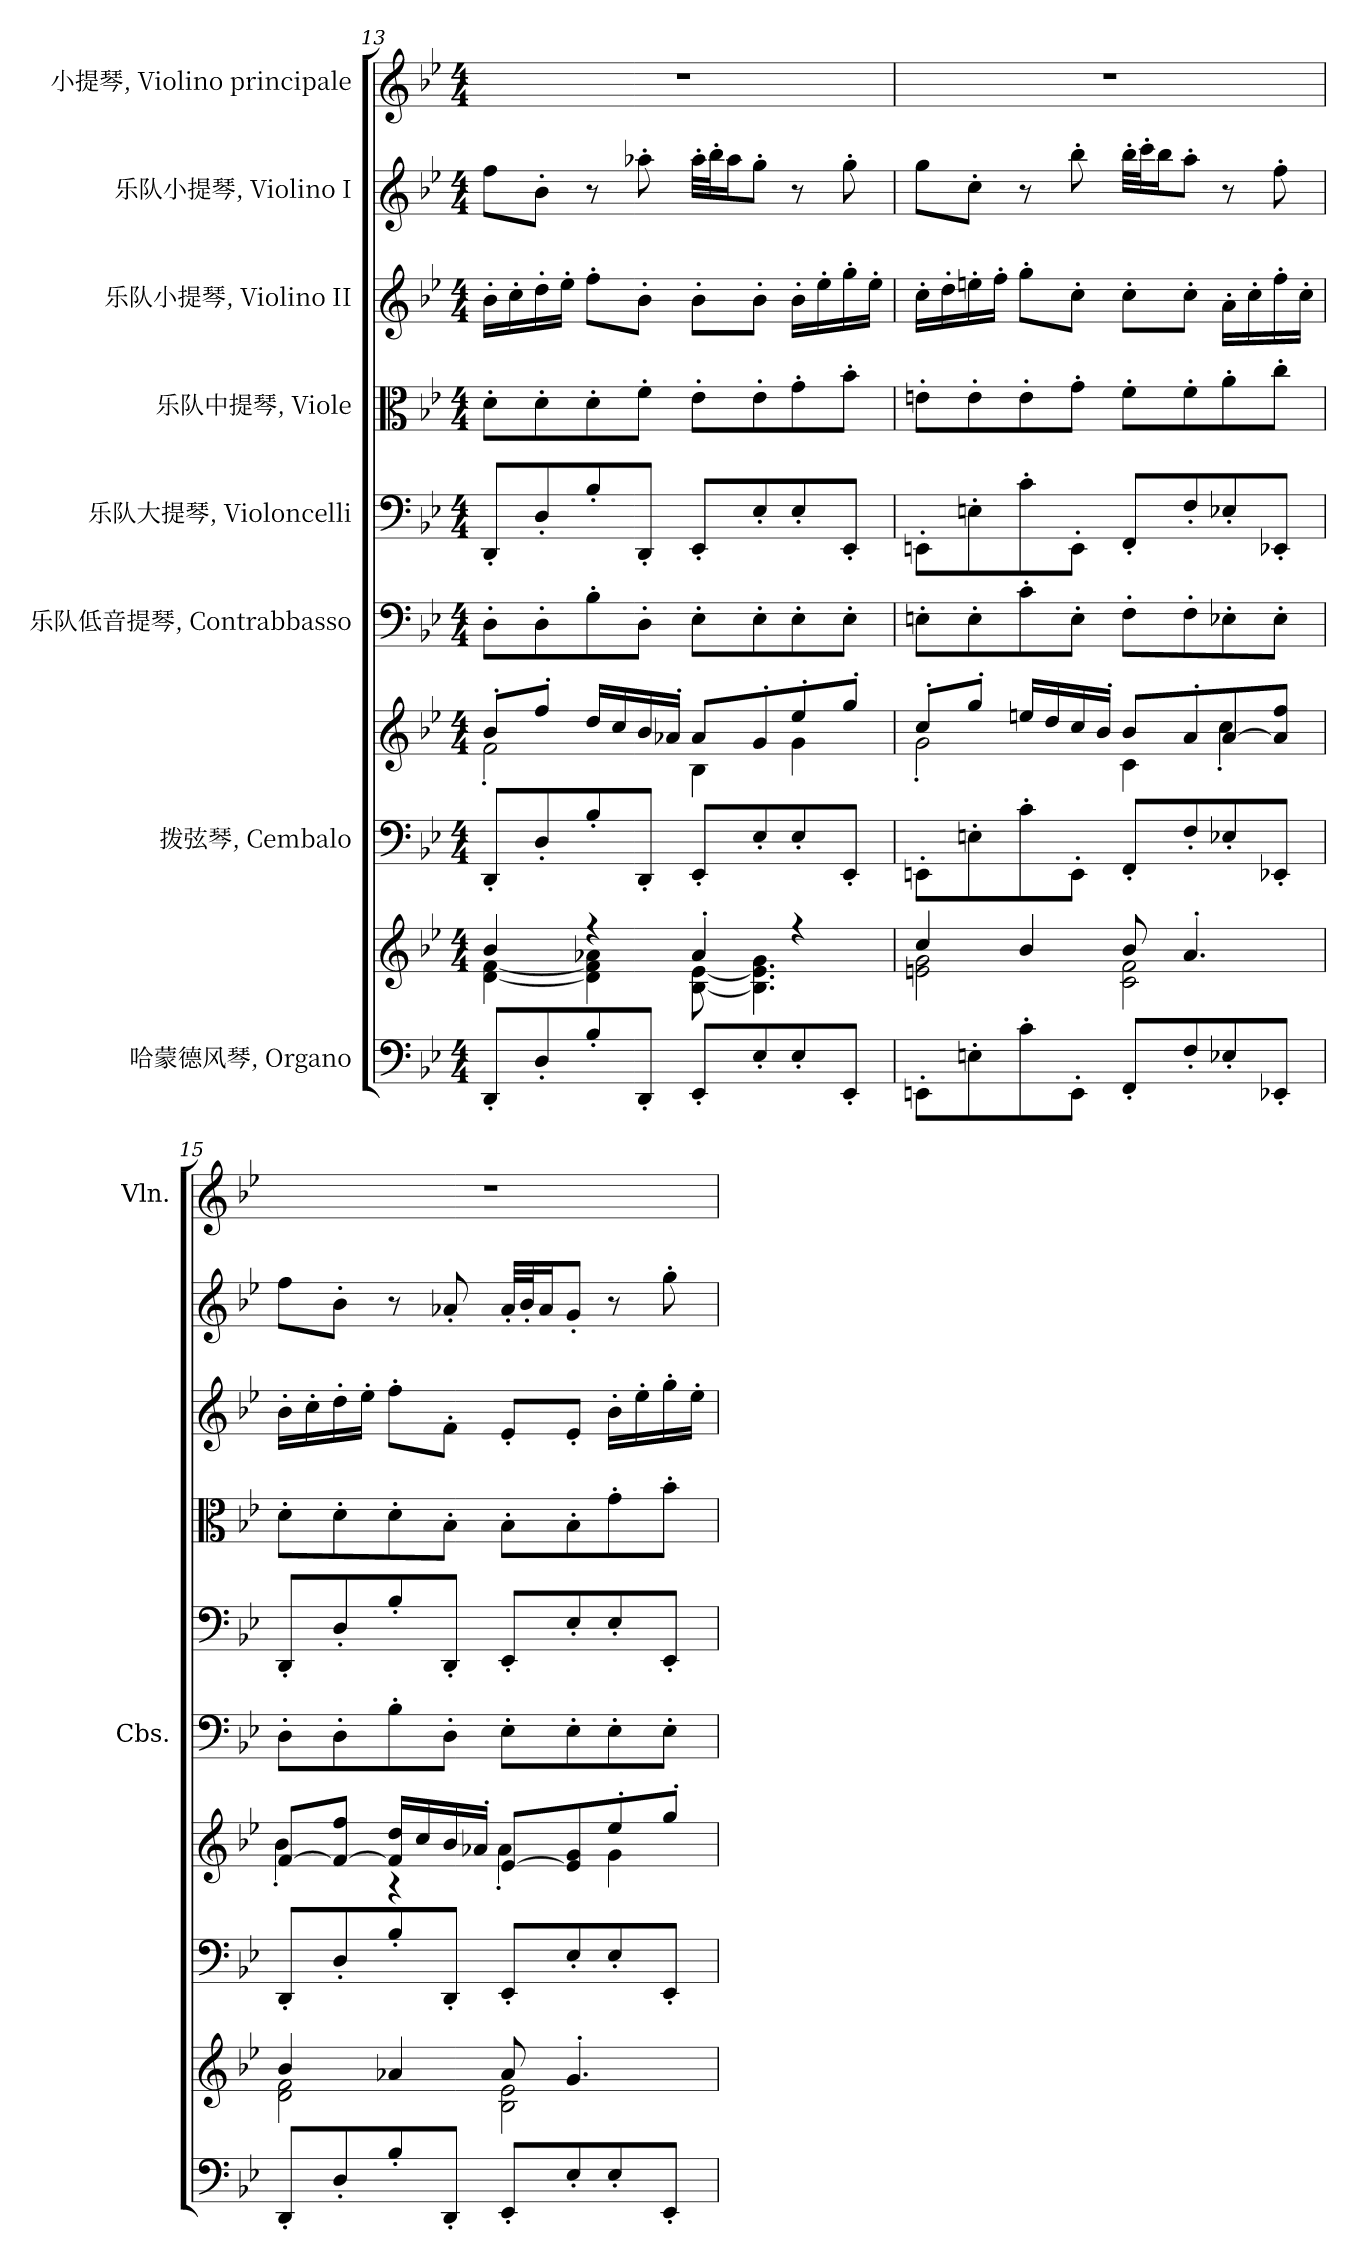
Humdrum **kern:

**kern	**kern	**kern	**kern	**kern	**kern	**kern	**kern	**kern	**kern
*part8	*part8	*part7	*part7	*part6	*part5	*part4	*part3	*part2	*part1
*staff10	*staff9	*staff8	*staff7	*staff6	*staff5	*staff4	*staff3	*staff2	*staff1
*I"哈蒙德风琴, Organo	*	*I"拨弦琴, Cembalo	*	*I"乐队低音提琴, Contrabbasso	*I"乐队大提琴, Violoncelli	*I"乐队中提琴, Viole	*I"乐队小提琴, Violino II	*I"乐队小提琴, Violino I	*I"小提琴, Violino principale
*	*	*	*	*I'Cbs.	*	*	*	*	*I'Vln.
!!LO:PB:g=z
*clefF4	*clefG2	*clefF4	*clefG2	*clefF4	*clefF4	*clefC3	*clefG2	*clefG2	*clefG2
*	*	*	*	*ITrd7c12	*	*	*	*	*
*k[b-e-]	*k[b-e-]	*k[b-e-]	*k[b-e-]	*k[b-e-]	*k[b-e-]	*k[b-e-]	*k[b-e-]	*k[b-e-]	*k[b-e-]
*M4/4	*M4/4	*M4/4	*M4/4	*M4/4	*M4/4	*M4/4	*M4/4	*M4/4	*M4/4
=13	=13	=13	=13	=13	=13	=13	=13	=13	=13
*	*^	*	*^	*	*	*	*	*	*
8DD'/L	4b-/	[4d\ [4f\	8DD'/L	8b-'/L	2f'\	8DD'\L	8DD'/L	8d'\L	16b-'\LL	8ff\L	1r
.	.	.	.	.	.	.	.	.	16cc'\	.	.
8D'/	.	.	8D'/	8ff'/J	.	8DD'\	8D'/	8d'\	16dd'\	8b-'\J	.
.	.	.	.	.	.	.	.	.	16ee-'\JJ	.	.
8B-'/	4r	4d\] 4f\] 4a-X\	8B-'/	16dd/LL	.	8BB-'\	8B-'/	8d'\	8ff'\L	8r	.
.	.	.	.	16cc/	.	.	.	.	.	.	.
8DD'/J	.	.	8DD'/J	16b-/	.	8DD'\J	8DD'/J	8f'\J	8b-'\J	8aa-X'\	.
.	.	.	.	16a-X'/JJ	.	.	.	.	.	.	.
8EE-'/L	4a-'/	[8B-\ [8e-\	8EE-'/L	8a-/L	4B-\	8EE-'\L	8EE-'/L	8e-'\L	8b-'\L	32aa-'\LLL	.
.	.	.	.	.	.	.	.	.	.	32bb-'\J	.
.	.	.	.	.	.	.	.	.	.	16aa-\J	.
8E-'/	.	4.B-\] 4.e-\] 4.g\	8E-'/	8g'/	.	8EE-'\	8E-'/	8e-'\	8b-'\J	8gg'\J	.
8E-'/	4r	.	8E-'/	8ee-'/	4g\	8EE-'\	8E-'/	8g'\	16b-'\LL	8r	.
.	.	.	.	.	.	.	.	.	16ee-'\	.	.
8EE-'/J	.	.	8EE-'/J	8gg'/J	.	8EE-'\J	8EE-'/J	8b-'\J	16gg'\	8gg'\	.
.	.	.	.	.	.	.	.	.	16ee-'\JJ	.	.
=14	=14	=14	=14	=14	=14	=14	=14	=14	=14	=14	=14
8EEn'\L	4cc/	2en\ 2g\	8EEn'\L	8cc'/L	2g'\	8EEn'\L	8EEn'\L	8en'\L	16cc'\LL	8gg\L	1r
.	.	.	.	.	.	.	.	.	16dd'\	.	.
8En'\	.	.	8En'\	8gg'/J	.	8EE'\	8En'\	8e'\	16een'\	8cc'\J	.
.	.	.	.	.	.	.	.	.	16ff'\JJ	.	.
8c'\	4b-/	.	8c'\	16een/LL	.	8C'\	8c'\	8e'\	8gg'\L	8r	.
.	.	.	.	16dd/	.	.	.	.	.	.	.
8EE'\J	.	.	8EE'\J	16cc/	.	8EE'\J	8EE'\J	8g'\J	8cc'\J	8bb-'\	.
.	.	.	.	16b-'/JJ	.	.	.	.	.	.	.
8FF'/L	8b-/	2c\ 2f\	8FF'/L	8b-/L	4c\	8FF'\L	8FF'/L	8f'\L	8cc'\L	32bb-'\LLL	.
.	.	.	.	.	.	.	.	.	.	32ccc'\J	.
.	.	.	.	.	.	.	.	.	.	16bb-\J	.
8F'/	4.a'/	.	8F'/	8a'/	.	8FF'\	8F'/	8f'\	8cc'\J	8aa'\J	.
8E-X'/	.	.	8E-X'/	[8a/	4cc'\	8EE-X'\	8E-X'/	8a'\	16a'\LL	8r	.
.	.	.	.	.	.	.	.	.	16cc'\	.	.
8EE-X'/J	.	.	8EE-X'/J	8a/] 8ff/J	.	8EE-'\J	8EE-X'/J	8cc'\J	16ff'\	8ff'\	.
.	.	.	.	.	.	.	.	.	16cc'\JJ	.	.
!!LO:PB:g=z
=15	=15	=15	=15	=15	=15	=15	=15	=15	=15	=15	=15
8DD'/L	4b-/	2d\ 2f\	8DD'/L	[8f/L	4b-'\	8DD'\L	8DD'/L	8d'\L	16b-'\LL	8ff\L	1r
.	.	.	.	.	.	.	.	.	16cc'\	.	.
8D'/	.	.	8D'/	8f/_ 8ff/J	.	8DD'\	8D'/	8d'\	16dd'\	8b-'\J	.
.	.	.	.	.	.	.	.	.	16ee-'\JJ	.	.
8B-'/	4a-X/	.	8B-'/	16f/] 16dd/LL	4r	8BB-'\	8B-'/	8d'\	8ff'\L	8r	.
.	.	.	.	16cc/	.	.	.	.	.	.	.
8DD'/J	.	.	8DD'/J	16b-/	.	8DD'\J	8DD'/J	8B-'\J	8f'\J	8a-X'/	.
.	.	.	.	16a-X'/JJ	.	.	.	.	.	.	.
8EE-'/L	8a-/	2B-\ 2e-\	8EE-'/L	[8e-/L	4a-'\	8EE-'\L	8EE-'/L	8B-'\L	8e-'/L	32a-'/LLL	.
.	.	.	.	.	.	.	.	.	.	32b-'/J	.
.	.	.	.	.	.	.	.	.	.	16a-/J	.
8E-'/	4.g'/	.	8E-'/	8e-/] 8g/	.	8EE-'\	8E-'/	8B-'\	8e-'/J	8g'/J	.
8E-'/	.	.	8E-'/	8ee-'/	4g\	8EE-'\	8E-'/	8g'\	16b-'\LL	8r	.
.	.	.	.	.	.	.	.	.	16ee-'\	.	.
8EE-'/J	.	.	8EE-'/J	8gg'/J	.	8EE-'\J	8EE-'/J	8b-'\J	16gg'\	8gg'\	.
.	.	.	.	.	.	.	.	.	16ee-'\JJ	.	.
*	*v	*v	*	*v	*v	*	*	*	*	*	*
=	=	=	=	=	=	=	=	=	=
*-	*-	*-	*-	*-	*-	*-	*-	*-	*-
